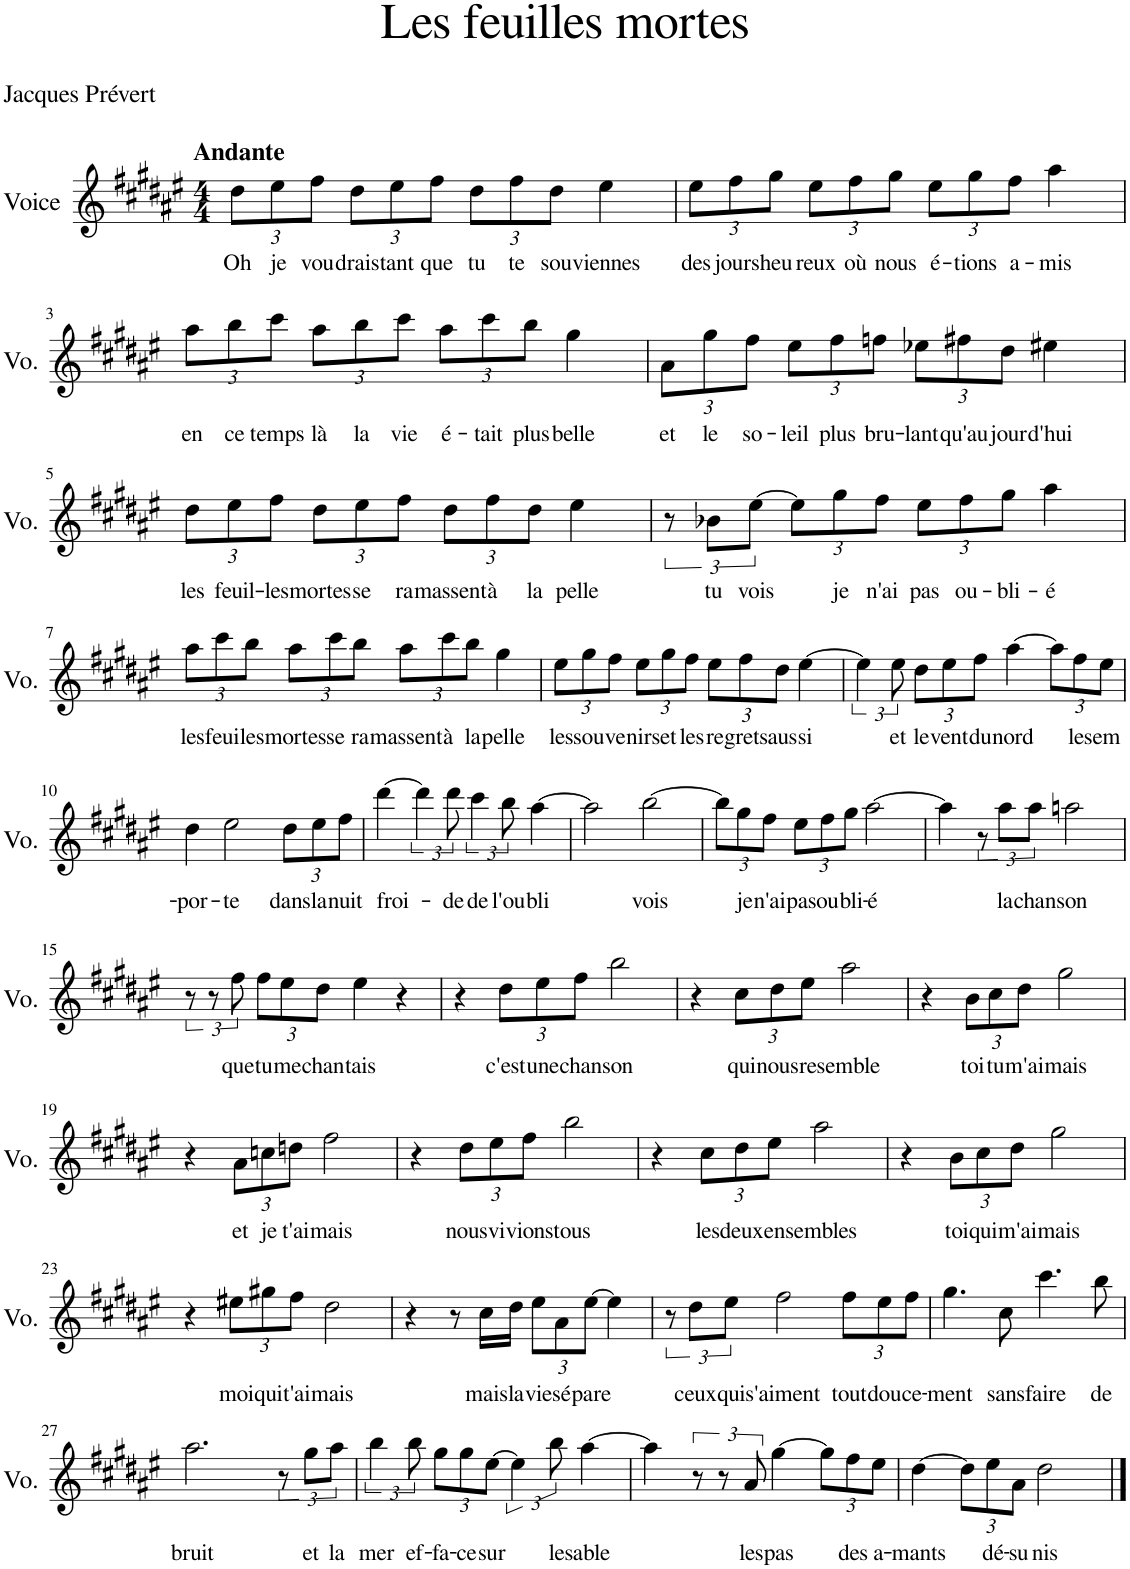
**kern	**text
*part1	*part1
*staff1	*staff1
*I"Voice	*
*I'Vo.	*
*clefG2	*
*k[f#c#g#d#a#e#]	*
*M4/4	*
*Xbrackettup	*
=1	=1
!LO:TX:a:B:t=Andante	!
!	!LO:LY:b
12dd#\L	Oh
!	!LO:LY:b
12ee#\	je
!	!LO:LY:b
12ff#\J	vou-
!	!LO:LY:b
12dd#\L	drais
!	!LO:LY:b
12ee#\	tant
!	!LO:LY:b
12ff#\J	que
!	!LO:LY:b
12dd#\L	tu
!	!LO:LY:b
12ff#\	te
!	!LO:LY:b
12dd#\J	sou-
!	!LO:LY:b
4ee#\	viennes
=2	=2
!	!LO:LY:b
12ee#\L	des
!	!LO:LY:b
12ff#\	jours
!	!LO:LY:b
12gg#\J	heu-
!	!LO:LY:b
12ee#\L	reux
!	!LO:LY:b
12ff#\	où
!	!LO:LY:b
12gg#\J	nous
!	!LO:LY:b
12ee#\L	é-
!	!LO:LY:b
12gg#\	tions
!	!LO:LY:b
12ff#\J	a-
!	!LO:LY:b
4aa#\	mis
!!LO:LB:g=z
=3	=3
!	!LO:LY:b
12aa#\L	-en
!	!LO:LY:b
12bb\	ce
!	!LO:LY:b
12ccc#\J	temps
!	!LO:LY:b
12aa#\L	là
!	!LO:LY:b
12bb\	la
!	!LO:LY:b
12ccc#\J	vie
!	!LO:LY:b
12aa#\L	é-
!	!LO:LY:b
12ccc#\	tait
!	!LO:LY:b
12bb\J	plus
!	!LO:LY:b
4gg#\	belle
=4	=4
!	!LO:LY:b
12a#\L	et
!	!LO:LY:b
12gg#\	le
!	!LO:LY:b
12ff#\J	so-
!	!LO:LY:b
12ee#\L	leil
!	!LO:LY:b
12ff#\	plus
!	!LO:LY:b
12ffn\J	bru-
!	!LO:LY:b
12ee-X\L	lant
!	!LO:LY:b
12ff#X\	qu'au-
!	!LO:LY:b
12dd#\J	jour-
!	!LO:LY:b
4ee#X\	d'hui
!!LO:LB:g=z
=5	=5
!	!LO:LY:b
12dd#\L	les
!	!LO:LY:b
12ee#\	feuil-
!	!LO:LY:b
12ff#\J	les
!	!LO:LY:b
12dd#\L	-mortes
!	!LO:LY:b
12ee#\	se
!	!LO:LY:b
12ff#\J	ra-
!	!LO:LY:b
12dd#\L	-massent
!	!LO:LY:b
12ff#\	-à
!	!LO:LY:b
12dd#\J	la
!	!LO:LY:b
4ee#\	pelle
=6	=6
*brackettup	*
12r	.
!	!LO:LY:b
12b-X\L	tu
!	!LO:LY:b
[12ee#\J	vois
*Xbrackettup	*
12ee#\L]	.
!	!LO:LY:b
12gg#\	je
!	!LO:LY:b
12ff#\J	n'ai
!	!LO:LY:b
12ee#\L	pas
!	!LO:LY:b
12ff#\	ou-
!	!LO:LY:b
12gg#\J	bli-
!	!LO:LY:b
4aa#\	é
!!LO:LB:g=z
=7	=7
!	!LO:LY:b
12aa#\L	les
!	!LO:LY:b
12ccc#\	feui-
!	!LO:LY:b
12bb\J	les
!	!LO:LY:b
12aa#\L	mortes
!	!LO:LY:b
12ccc#\	se
!	!LO:LY:b
12bb\J	ra-
!	!LO:LY:b
12aa#\L	massent
!	!LO:LY:b
12ccc#\	à
!	!LO:LY:b
12bb\J	la
!	!LO:LY:b
4gg#\	pelle
=8	=8
!	!LO:LY:b
12ee#\L	les
!	!LO:LY:b
12gg#\	sou-
!	!LO:LY:b
12ff#\J	ve-
!	!LO:LY:b
12ee#\L	nirs
!	!LO:LY:b
12gg#\	et
!	!LO:LY:b
12ff#\J	les
!	!LO:LY:b
12ee#\L	re-
!	!LO:LY:b
12ff#\	grets
!	!LO:LY:b
12dd#\J	aus-
!	!LO:LY:b
[4ee#\	si
=9	=9
*brackettup	*
6ee#\]	.
!	!LO:LY:b
12ee#\	et
*Xbrackettup	*
!	!LO:LY:b
12dd#\L	le
!	!LO:LY:b
12ee#\	vent
!	!LO:LY:b
12ff#\J	du
!	!LO:LY:b
[4aa#\	nord
12aa#\L]	.
!	!LO:LY:b
12ff#\	les
!	!LO:LY:b
12ee#\J	em-
!!LO:LB:g=z
=10	=10
!	!LO:LY:b
4dd#\	por-
!	!LO:LY:b
2ee#\	te
!	!LO:LY:b
12dd#\L	dans
!	!LO:LY:b
12ee#\	la
!	!LO:LY:b
12ff#\J	nuit
=11	=11
!	!LO:LY:b
[4ddd#\	froi-
*brackettup	*
6ddd#\]	.
!	!LO:LY:b
12ddd#\	de
!	!LO:LY:b
6ccc#\	de
!	!LO:LY:b
12bb\	l'ou-
!	!LO:LY:b
[4aa#\	bli
=12	=12
2aa#\]	.
!	!LO:LY:b
[2bb\	vois
=13	=13
*Xbrackettup	*
12bb\L]	.
!	!LO:LY:b
12gg#\	je
!	!LO:LY:b
12ff#\J	n'ai
!	!LO:LY:b
12ee#\L	pas
!	!LO:LY:b
12ff#\	ou-
!	!LO:LY:b
12gg#\J	bli-
!	!LO:LY:b
[2aa#\	é
=14	=14
4aa#\]	.
*brackettup	*
12r	.
!	!LO:LY:b
12aa#\L	la
!	!LO:LY:b
12aa#\J	chan-
!	!LO:LY:b
2aan\	son
!!LO:LB:g=z
=15	=15
12r	.
12r	.
!	!LO:LY:b
12ff#\	que
*Xbrackettup	*
!	!LO:LY:b
12ff#\L	tu
!	!LO:LY:b
12ee#\	me
!	!LO:LY:b
12dd#\J	chan-
!	!LO:LY:b
4ee#\	tais
4r	.
=16	=16
4r	.
!	!LO:LY:b
12dd#\L	c'est
!	!LO:LY:b
12ee#\	une
!	!LO:LY:b
12ff#\J	chan-
!	!LO:LY:b
2bb\	son
=17	=17
4r	.
!	!LO:LY:b
12cc#\L	qui
!	!LO:LY:b
12dd#\	nous
!	!LO:LY:b
12ee#\J	re-
!	!LO:LY:b
2aa#\	semble
=18	=18
4r	.
!	!LO:LY:b
12b\L	toi
!	!LO:LY:b
12cc#\	tu
!	!LO:LY:b
12dd#\J	m'ai-
!	!LO:LY:b
2gg#\	mais
!!LO:LB:g=z
=19	=19
4r	.
!	!LO:LY:b
12a#\L	et
!	!LO:LY:b
12ccn\	je
!	!LO:LY:b
12ddn\J	t'ai-
!	!LO:LY:b
2ff#\	mais
=20	=20
4r	.
!	!LO:LY:b
12dd#\L	nous
!	!LO:LY:b
12ee#\	vi-
!	!LO:LY:b
12ff#\J	vions
!	!LO:LY:b
2bb\	tous
=21	=21
4r	.
!	!LO:LY:b
12cc#\L	les
!	!LO:LY:b
12dd#\	deux
!	!LO:LY:b
12ee#\J	en-
!	!LO:LY:b
2aa#\	sembles
=22	=22
4r	.
!	!LO:LY:b
12b\L	toi
!	!LO:LY:b
12cc#\	qui
!	!LO:LY:b
12dd#\J	m'ai-
!	!LO:LY:b
2gg#\	mais
!!LO:LB:g=z
=23	=23
4r	.
!	!LO:LY:b
12ee#X\L	moi
!	!LO:LY:b
12gg#X\	qui
!	!LO:LY:b
12ff#\J	t'ai-
!	!LO:LY:b
2dd#\	mais
=24	=24
4r	.
8r	.
!	!LO:LY:b
16cc#\LL	mais
!	!LO:LY:b
16dd#\JJ	la
!	!LO:LY:b
12ee#\L	vie
!	!LO:LY:b
12a#\	sé-
!	!LO:LY:b
[12ee#\J	-pare
4ee#\]	.
=25	=25
*brackettup	*
12r	.
!	!LO:LY:b
12dd#\L	ceux
!	!LO:LY:b
12ee#\J	qui
!	!LO:LY:b
2ff#\	s'aiment
*Xbrackettup	*
!	!LO:LY:b
12ff#\L	tout
!	!LO:LY:b
12ee#\	dou-
!	!LO:LY:b
12ff#\J	ce-
=26	=26
!	!LO:LY:b
4.gg#\	ment
!	!LO:LY:b
8cc#\	sans
!	!LO:LY:b
4.ccc#\	faire
!	!LO:LY:b
8bb\	de
!!LO:LB:g=z
=27	=27
!	!LO:LY:b
2.aa#\	bruit
*brackettup	*
12r	.
!	!LO:LY:b
12gg#\L	et
!	!LO:LY:b
12aa#\J	la
=28	=28
!	!LO:LY:b
6bb\	mer
!	!LO:LY:b
12bb\	ef-
*Xbrackettup	*
!	!LO:LY:b
12gg#\L	fa-
!	!LO:LY:b
12gg#\	ce
!	!LO:LY:b
[4ee#\	sur
!	!LO:LY:b
12bb\	le
!	!LO:LY:b
[4aa#\	sable
=29	=29
4aa#\]	.
*brackettup	*
12r	.
12r	.
!	!LO:LY:b
12a#/	les
!	!LO:LY:b
[4gg#\	pas
*Xbrackettup	*
12gg#\L]	.
!	!LO:LY:b
12ff#\	des
!	!LO:LY:b
12ee#\J	a-
=30	=30
!	!LO:LY:b
[4dd#\	-mants
12dd#\L]	.
!	!LO:LY:b
12ee#\	dé-
!	!LO:LY:b
12a#\J	su-
!	!LO:LY:b
2dd#\	nis
==	==
*-	*-
